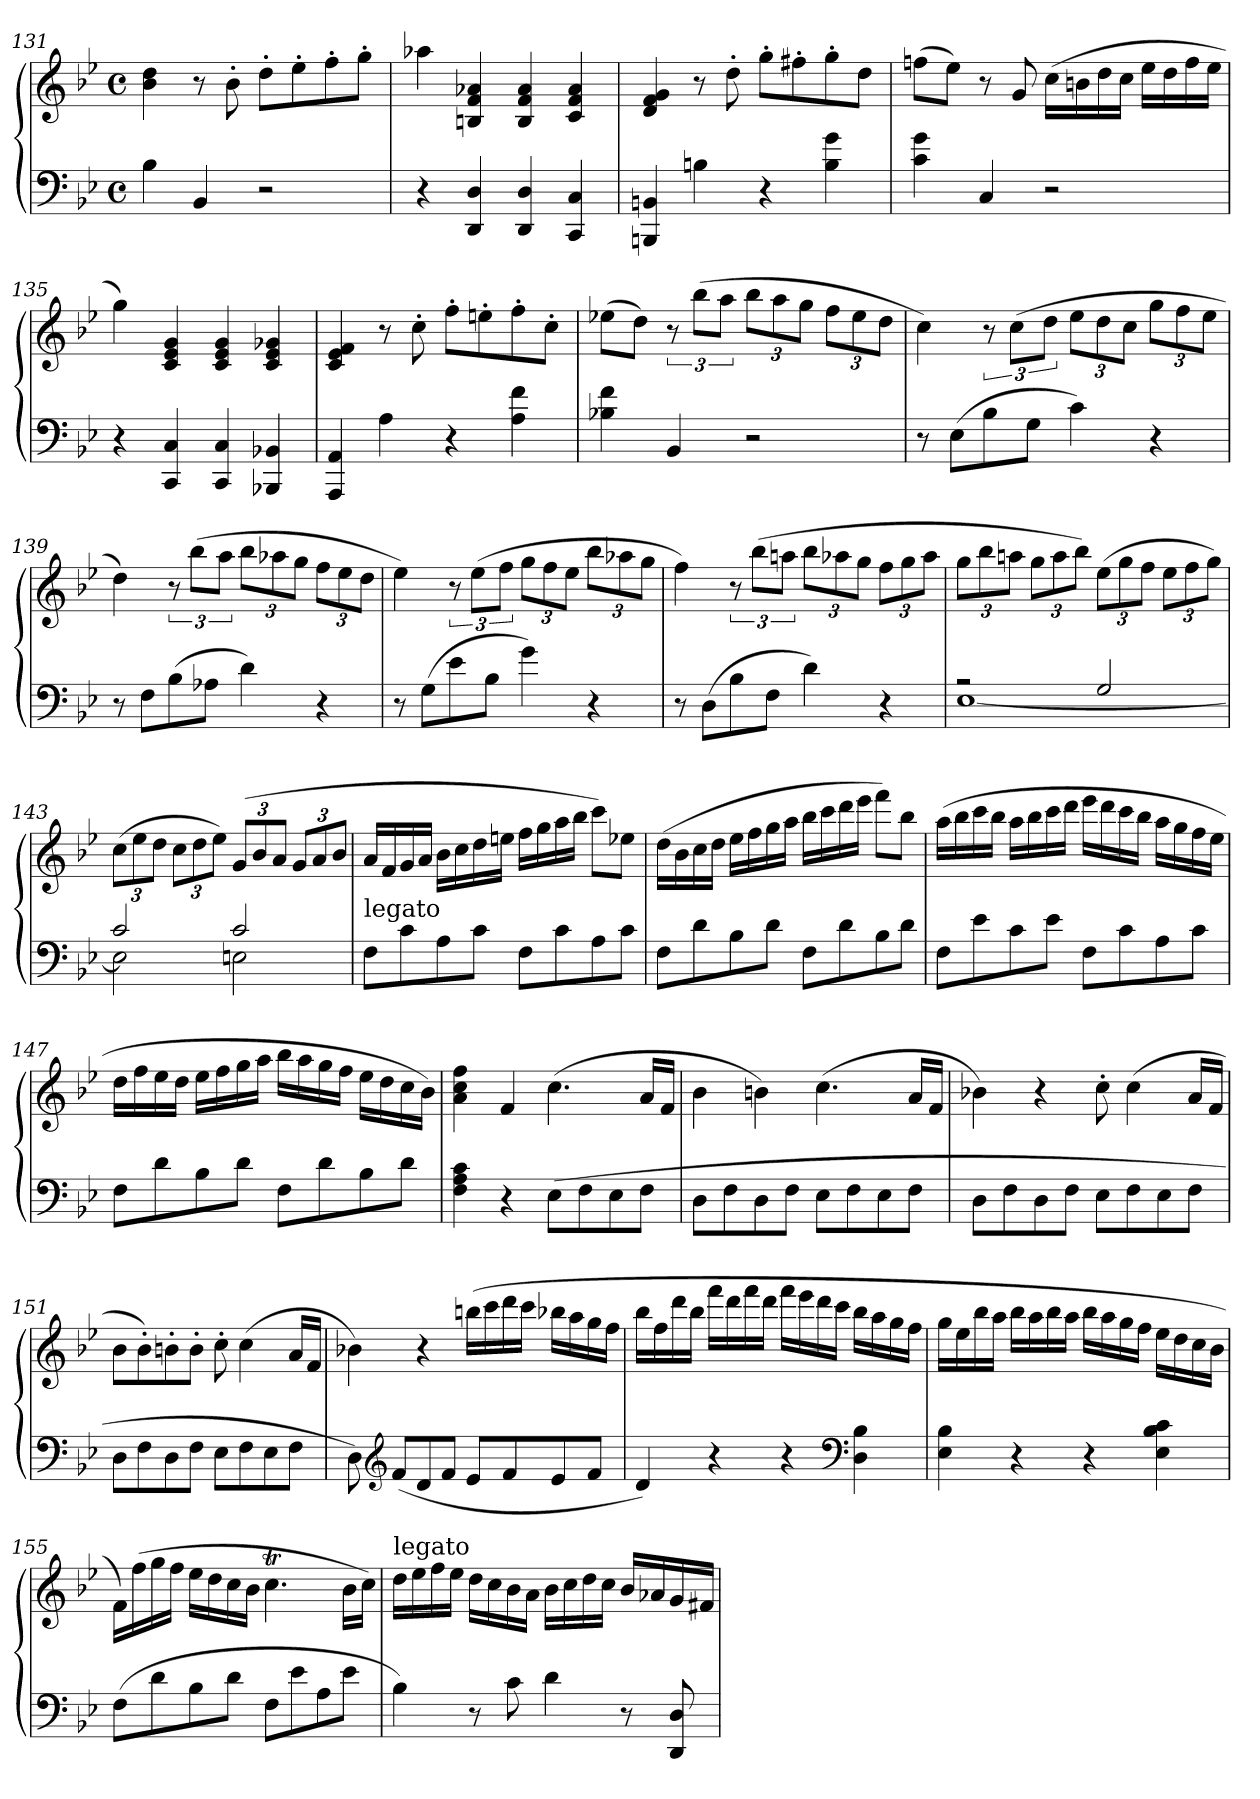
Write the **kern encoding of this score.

**kern	**kern
*part1	*part1
*staff2	*staff1
*clefF4	*clefG2
*k[b-e-]	*k[b-e-]
*M4/4	*M4/4
*met(c)	*met(c)
=131	=131
4B-	4b- 4dd
4BB-	8r
.	8b-'
2r	8dd'L
.	8ee-'
.	8ff'
.	8gg'J
=132	=132
4r	4aa-X
4DD 4D	4Bn 4f 4a-X
4DD 4D	4B 4f 4a-
4CC 4C	4c 4f 4a-
=133	=133
4BBBn 4BBn	4d 4f 4g
4Bn	8r
.	8dd'
4r	8gg'L
.	8ff#X'
4B 4g	8gg'
.	8ddJ
=134	=134
4c 4g	(8ffnL
.	8ee-J)
4C	8r
.	8g
2r	(16ccLL
.	16bn
.	16dd
.	16ccJJ
.	16ee-LL
.	16dd
.	16ff
.	16ee-JJ
=135	=135
4r	4gg)
4CC 4C	4c 4e- 4g
4CC 4C	4c 4e- 4g
4BBB-X 4BB-X	4c 4e- 4g-X
=136	=136
4AAA 4AA	4c 4e- 4f
4A	8r
.	8cc'
4r	8ff'L
.	8een'
4A 4f	8ff'
.	8cc'J
=137	=137
4B-X 4f	(8ee-XL
.	8ddJ)
4BB-	12r
.	(12bb-L
.	12aaJ
2r	12bb-L
.	12aa
.	12ggJ
.	12ffL
.	12ee-
.	12ddJ
=138	=138
8r	4cc)
(8E-L	.
8B-	12r
.	(12ccL
8GJ	.
.	12ddJ
4c)	12ee-L
.	12dd
.	12ccJ
4r	12ggL
.	12ff
.	12ee-J
=139	=139
8r	4dd)
8FL	.
(8B-	12r
.	(12bb-L
8A-XJ	.
.	12aaJ
4d)	12bb-L
.	12aa-X
.	12ggJ
4r	12ffL
.	12ee-
.	12ddJ
=140	=140
8r	4ee-)
(8GL	.
8e-	12r
.	(12ee-L
8B-J	.
.	12ffJ
4g)	12ggL
.	12ff
.	12ee-J
4r	12bb-L
.	12aa-X
.	12ggJ
=141	=141
8r	4ff)
(8DL	.
8B-	12r
.	(12bb-L
8FJ	.
.	12aanJ
4d)	12bb-L
.	12aa-X
.	12ggJ
4r	12ffL
.	12gg
.	12aa-J
=142	=142
*^	*
2rA	[1E-	12ggL
.	.	12bb-
.	.	12aanJ
.	.	12ggL
.	.	12aa
.	.	12bb-J)
2G	.	(12ee-L
.	.	12gg
.	.	12ffJ
.	.	12ee-L
.	.	12ff
.	.	12ggJ)
=143	=143	=143
2c	2E-]	(12ccL
.	.	12ee-
.	.	12ddJ
.	.	12ccL
.	.	12dd
.	.	12ee-J)
2c	2En	(12gL
.	.	12b-
.	.	12aJ
.	.	12gL
.	.	12a
.	.	12b-J
*v	*v	*
=144	=144
!LO:TX:t=legato	!
8FL	16aLL
.	16f
8c	16g
.	16aJJ
8A	16b-LL
.	16cc
8cJ	16dd
.	16eenJJ
8FL	16ffLL
.	16gg
8c	16aa
.	16bb-JJ
8A	8cccL)
8cJ	8ee-XJ
=145	=145
8FL	(16ddLL
.	16b-
8d	16cc
.	16ddJJ
8B-	16ee-LL
.	16ff
8dJ	16gg
.	16aaJJ
8FL	16bb-LL
.	16ccc
8d	16ddd
.	16eee-JJ
8B-	8fffL)
8dJ	8bb-J
=146	=146
8FL	(16aaLL
.	16bb-
8e-	16ccc
.	16bb-JJ
8c	16aaLL
.	16bb-
8e-J	16ccc
.	16dddJJ
8FL	16eee-LL
.	16ddd
8c	16ccc
.	16bb-JJ
8A	16aaLL
.	16gg
8cJ	16ff
.	16ee-JJ
=147	=147
8FL	16ddLL
.	16ff
8d	16ee-
.	16ddJJ
8B-	16ee-LL
.	16ff
8dJ	16gg
.	16aaJJ
8FL	16bb-LL
.	16aa
8d	16gg
.	16ffJJ
8B-	16ee-LL
.	16dd
8dJ	16cc
.	16b-JJ)
=148	=148
4F 4A 4c	4a 4cc 4ff
4r	4f
(8E-L	(4.cc
8F	.
8E-	.
8FJ	16aLL
.	16fJJ
=149	=149
8DL	4b-
8F	.
8D	4bn)
8FJ	.
8E-L	(4.cc
8F	.
8E-	.
8FJ	16aLL
.	16fJJ
=150	=150
8DL	4b-X)
8F	.
8D	4r
8FJ	.
8E-L	8cc'
8F	(4cc
8E-	.
8FJ	16aLL
.	16fJJ
=151	=151
8DL	8b-L
8F	8b-')
8D	8bn'
8FJ	8b'J
8E-L	8cc'
8F	(4cc
8E-	.
8FJ	16aLL
.	16fJJ
=152	=152
8D)	4b-X)
*clefG2	*
(8fL	.
8d	4r
8fJ	.
8e-L	(16bbnLL
.	16ccc
8f	16ddd
.	16cccJJ
8e-	16bb-XLL
.	16aa
8fJ	16gg
.	16ffJJ
=153	=153
4d)	16bb-LL
.	16ff
.	16ddd
.	16bb-JJ
4r	16fffLL
.	16ddd
.	16fff
.	16dddJJ
4r	16fffLL
.	16eee-
.	16ddd
.	16cccJJ
*clefF4	*
4D 4B-	16bb-LL
.	16aa
.	16gg
.	16ffJJ
=154	=154
4E- 4B-	16ggLL
.	16ee-
.	16bb-
.	16aaJJ
4r	16bb-LL
.	16aa
.	16bb-
.	16aaJJ
4r	16bb-LL
.	16aa
.	16gg
.	16ffJJ
4E- 4B- 4c	16ee-LL
.	16dd
.	16cc
.	16b-JJ
=155	=155
(8FL	16fLL)
.	(16ff
8d	16gg
.	16ffJJ
8B-	16ee-LL
.	16dd
8dJ	16cc
.	16b-JJ
8FL	4.ccT
8e-	.
8A	.
8e-J	16b-LL
.	16ccJJ)
=156	=156
!	!LO:TX:t=legato
4B-)	16ddLL
.	16ee-
.	16ff
.	16ee-JJ
8r	16ddLL
.	16cc
8c	16b-
.	16aJJ
4d	16b-LL
.	16cc
.	16dd
.	16ccJJ
8r	16b-LL
.	16a-X
8DD 8D	16g
.	16f#XJJ
=	=
*-	*-
